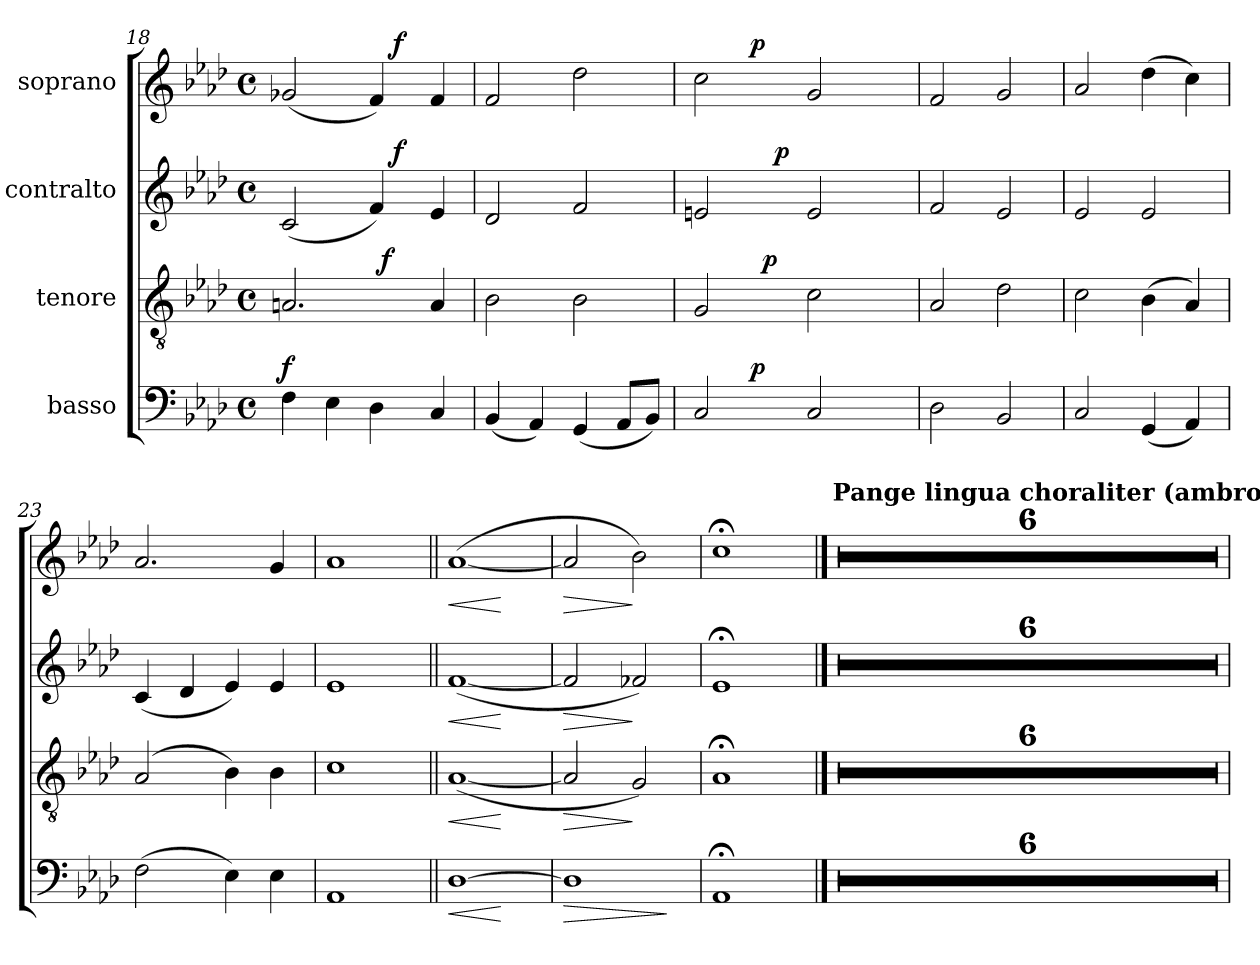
**kern	**dynam	**kern	**dynam	**kern	**dynam	**kern	**dynam
*part4	*part4	*part3	*part3	*part2	*part2	*part1	*part1
*staff4	*staff4	*staff3	*staff3	*staff2	*staff2	*staff1	*staff1
*I"basso	*	*I"tenore	*	*I"contralto	*	*I"soprano	*
!!LO:LB:g=z
*clefF4	*	*clefGv2	*	*clefG2	*	*clefG2	*
*k[b-e-a-d-]	*	*k[b-e-a-d-]	*	*k[b-e-a-d-]	*	*k[b-e-a-d-]	*
*A-:	*	*A-:	*	*A-:	*	*A-:	*
*M4/4	*	*M4/4	*	*M4/4	*	*M4/4	*
*met(c)	*	*met(c)	*	*met(c)	*	*met(c)	*
=18	=18	=18	=18	=18	=18	=18	=18
!	!LO:DY:a	!	!	!	!	!	!
*	*	*^	*	*^	*	*^	*
4F\	f	2.An/	2ryy	.	(<2c/	2ryy	.	(<2g-X/	2ryy	.
4E-\	.	.	.	.	.	.	.	.	.	.
4D-\	.	.	32ryy	.	4f/)	16ryy	.	4f/)	16ryy	.
!	!	!	!	!LO:DY:a	!	!	!	!	!	!
.	.	.	4...ryy	f	.	.	.	.	.	.
!	!	!	!	!	!	!	!LO:DY:a	!	!	!LO:DY:a
.	.	.	.	.	.	4..ryy	f	.	4..ryy	f
4C/	.	4A/	.	.	4e-/	.	.	4f/	.	.
*	*	*v	*v	*	*	*	*	*v	*v	*
*	*	*	*	*v	*v	*	*	*
=19	=19	=19	=19	=19	=19	=19	=19
(<4BB-/	.	2B-\	.	2d-/	.	2f/	.
4AA-/)	.	.	.	.	.	.	.
(<4GG/	.	2B-\	.	2f/	.	2dd-\	.
8AA-/L	.	.	.	.	.	.	.
8BB-/J)	.	.	.	.	.	.	.
=20	=20	=20	=20	=20	=20	=20	=20
*^	*	*^	*	*^	*	*^	*
2C/	4ryy	.	2G/	4ryy	.	2en/	4ryy	.	2cc\	4ryy	.
.	32ryy	.	.	16ryy	.	.	16.ryy	.	.	32ryy	.
!	!	!LO:DY:a	!	!	!	!	!	!	!	!	!LO:DY:a
.	2ryy	p	.	.	.	.	.	.	.	2ryy	p
!	!	!	!	!	!LO:DY:a	!	!	!	!	!	!
.	.	.	.	2ryy	p	.	.	.	.	.	.
!	!	!	!	!	!	!	!	!LO:DY:a	!	!	!
.	.	.	.	.	.	.	2ryy	p	.	.	.
2C/	.	.	2c\	.	.	2e/	.	.	2g/	.	.
.	8..ryy	.	.	.	.	.	.	.	.	8..ryy	.
.	.	.	.	8.ryy	.	.	.	.	.	.	.
.	.	.	.	.	.	.	8ryy	.	.	.	.
.	.	.	.	.	.	.	32ryy	.	.	.	.
*v	*v	*	*	*	*	*v	*v	*	*v	*v	*
*	*	*v	*v	*	*	*	*	*
=21	=21	=21	=21	=21	=21	=21	=21
2D-\	.	2A-/	.	2f/	.	2f/	.
2BB-/	.	2d-\	.	2e-/	.	2g/	.
=22	=22	=22	=22	=22	=22	=22	=22
2C/	.	2c\	.	2e-/	.	2a-/	.
(<4GG/	.	(>4B-\	.	2e-/	.	(>4dd-\	.
4AA-/)	.	4A-/)	.	.	.	4cc\)	.
=23	=23	=23	=23	=23	=23	=23	=23
(>2F\	.	(<2A-/	.	(<4c/	.	2.a-/	.
.	.	.	.	4d-/	.	.	.
4E-\)	.	4B-\)	.	4e-/)	.	.	.
4E-\	.	4B-\	.	4e-/	.	4g/	.
=24	=24	=24	=24	=24	=24	=24	=24
1AA-	.	1c	.	1e-	.	1a-	.
=25||	=25||	=25||	=25||	=25||	=25||	=25||	=25||
!	!LO:HP:b	!	!LO:HP:b	!	!LO:HP:b	!	!LO:HP:b
[>1D-	<	(<[<1A-	<	(<[<1f	<	(<[<1a-	<
.	[	.	[	.	[	.	[
!!LO:PB:g=z
=26	=26	=26	=26	=26	=26	=26	=26
!	!LO:HP:b	!	!LO:HP:b	!	!LO:HP:b	!	!LO:HP:b
1D-]	>	2A-/]	>	2f/]	>	2a-/]	>
.	.	2G/)	]	2f-X/)	]	2b-\)	]
.	]	.	.	.	.	.	.
=27	=27	=27	=27	=27	=27	=27	=27
1AA-;	.	1A-;	.	1e-;	.	1cc;<	.
!!LO:LB:g=z
==28	==28	==28	==28	==28	==28	==28	==28
*	*	*	*	*	*	*MM60	*
!	!	!	!	!	!	!LO:TX:a:B:t=Pange lingua choraliter (ambrosiano)	!
1r	.	1r	.	1r	.	1r	.
=29	=29	=29	=29	=29	=29	=29	=29
1r	.	1r	.	1r	.	1r	.
!!LO:LB:g=z
=30	=30	=30	=30	=30	=30	=30	=30
1r	.	1r	.	1r	.	1r	.
=31	=31	=31	=31	=31	=31	=31	=31
1r	.	1r	.	1r	.	1r	.
!!LO:LB:g=z
=32	=32	=32	=32	=32	=32	=32	=32
1r	.	1r	.	1r	.	1r	.
=33	=33	=33	=33	=33	=33	=33	=33
1r	.	1r	.	1r	.	1r	.
=	=	=	=	=	=	=	=
*-	*-	*-	*-	*-	*-	*-	*-
